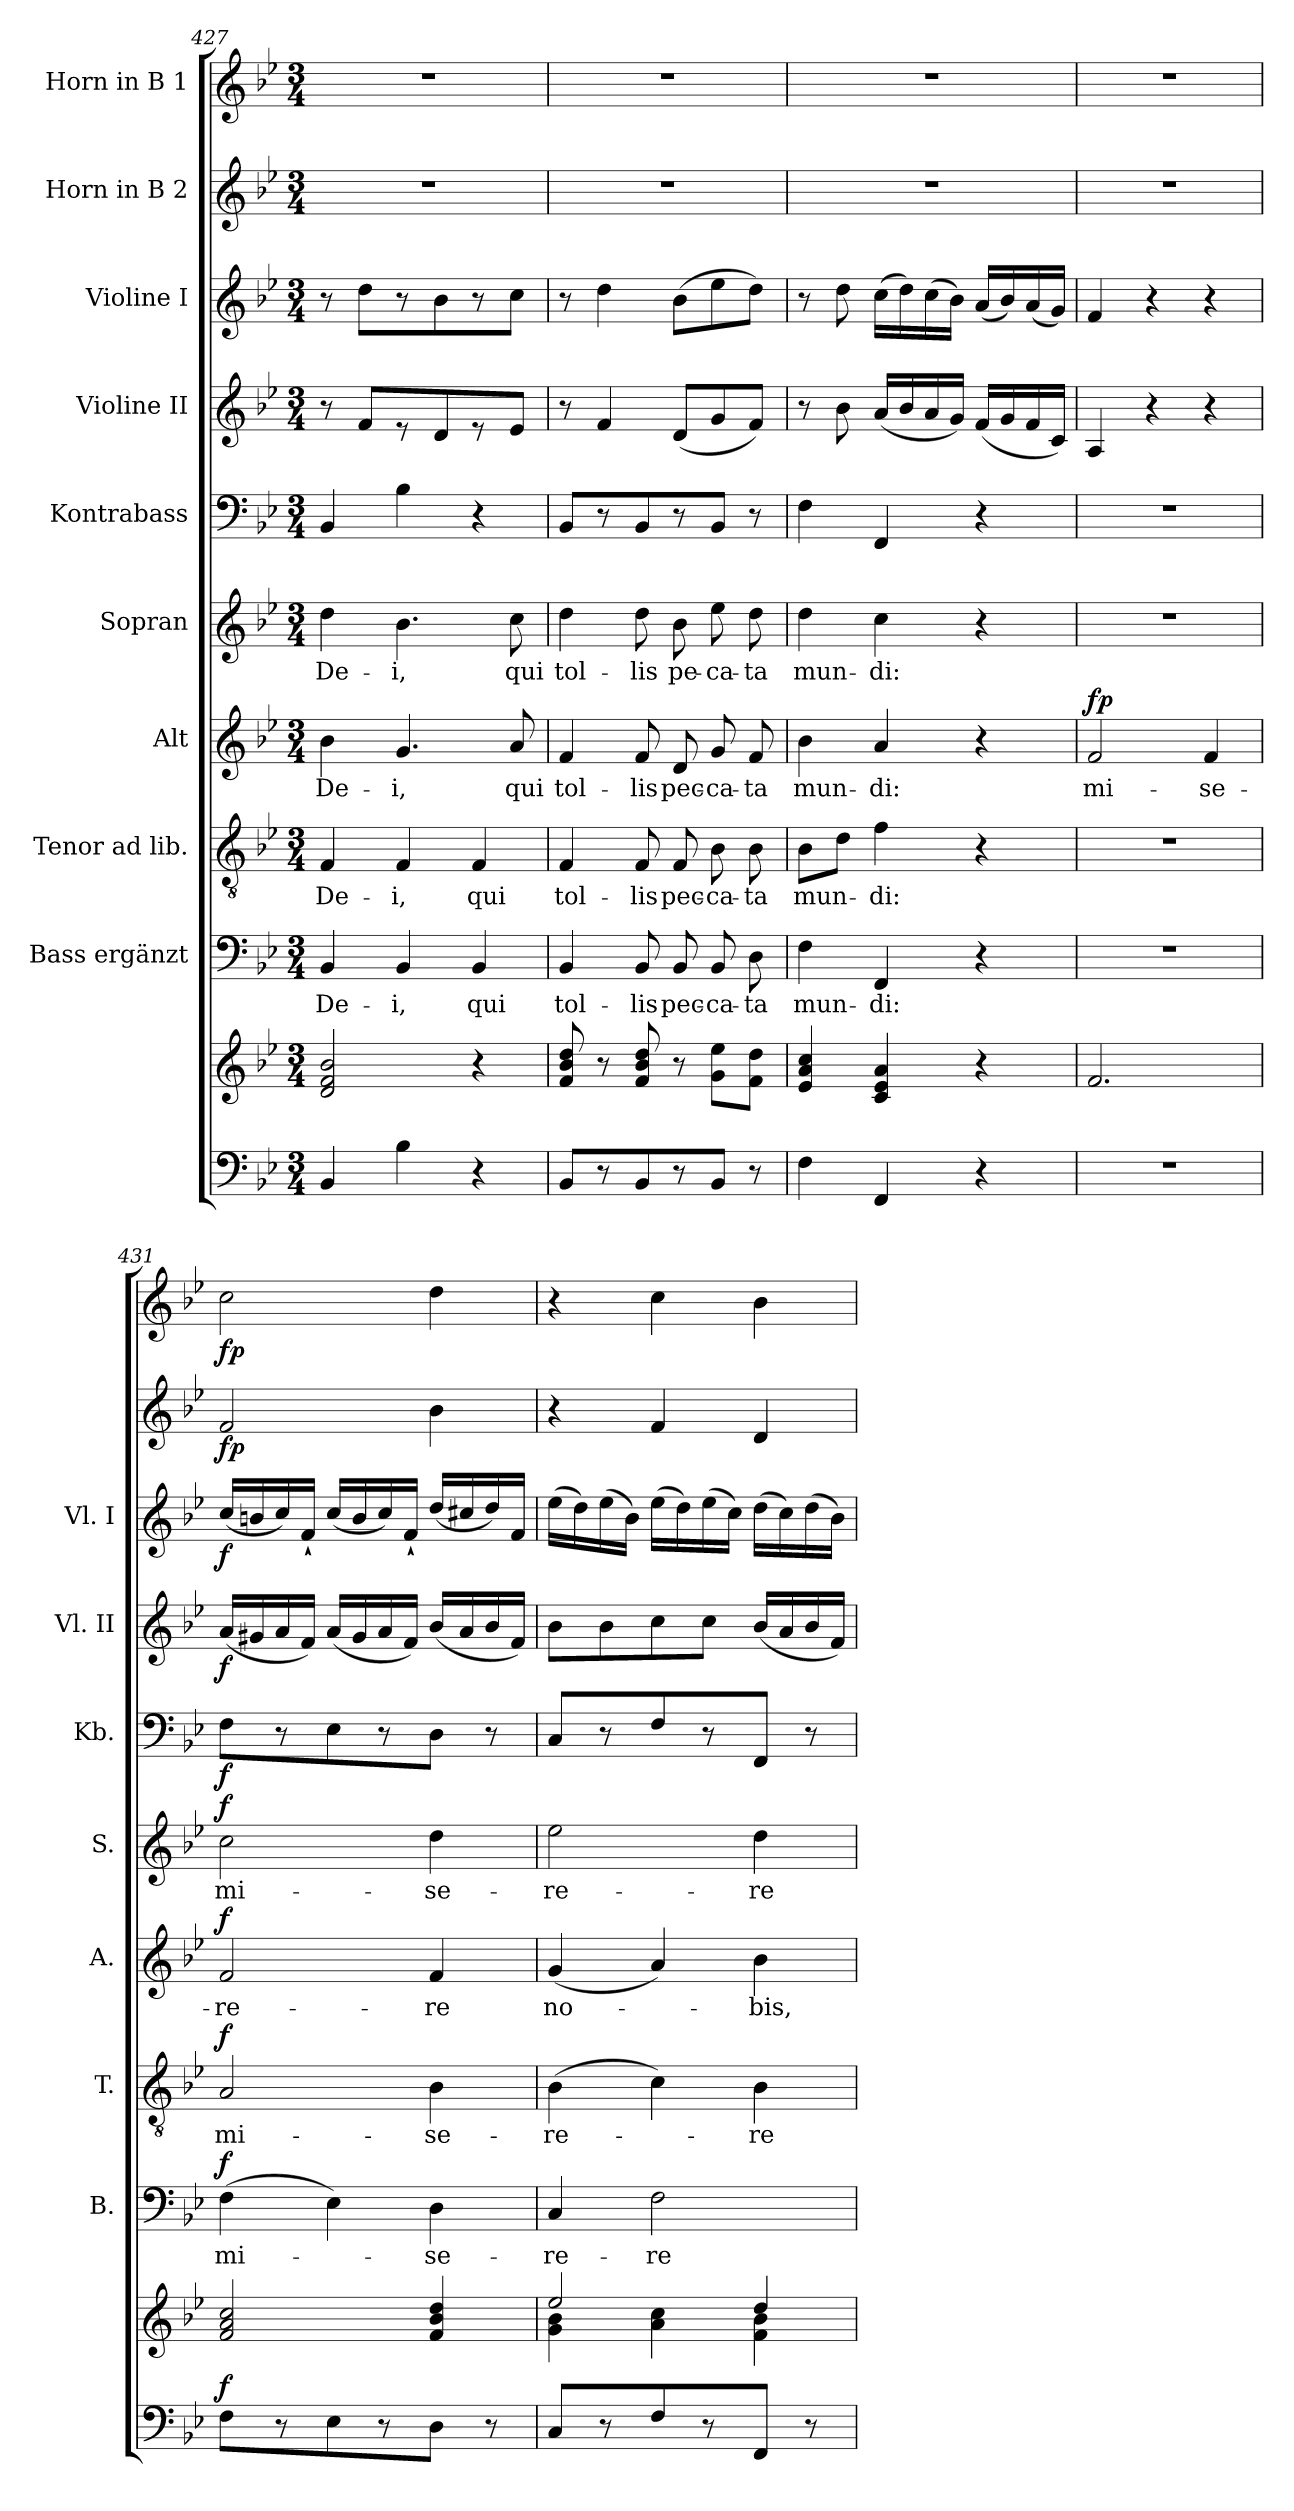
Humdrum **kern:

**kern	**kern	**dynam	**kern	**text	**dynam	**kern	**text	**dynam	**kern	**text	**dynam	**kern	**text	**dynam	**kern	**dynam	**kern	**dynam	**kern	**dynam	**kern	**dynam	**kern	**dynam
*part10	*part10	*part10	*part9	*part9	*part9	*part8	*part8	*part8	*part7	*part7	*part7	*part6	*part6	*part6	*part5	*part5	*part4	*part4	*part3	*part3	*part2	*part2	*part1	*part1
*staff11	*staff10	*staff10/11	*staff9	*staff9	*staff9	*staff8	*staff8	*staff8	*staff7	*staff7	*staff7	*staff6	*staff6	*staff6	*staff5	*staff5	*staff4	*staff4	*staff3	*staff3	*staff2	*staff2	*staff1	*staff1
*	*	*	*I"Bass ergänzt	*	*	*I"Tenor ad lib.	*	*	*I"Alt	*	*	*I"Sopran	*	*	*I"Kontrabass	*	*I"Violine II	*	*I"Violine I	*	*I"Horn in B 2	*	*I"Horn in B 1	*
*	*	*	*I'B.	*	*	*I'T.	*	*	*I'A.	*	*	*I'S.	*	*	*I'Kb.	*	*I'Vl. II	*	*I'Vl. I	*	*	*	*	*
*clefF4	*clefG2	*	*clefF4	*	*	*clefGv2	*	*	*clefG2	*	*	*clefG2	*	*	*clefF4	*	*clefG2	*	*clefG2	*	*clefG2	*	*clefG2	*
*	*	*	*	*	*	*	*	*	*	*	*	*	*	*	*ITrd7c12	*	*	*	*	*	*ITrd8c14	*	*ITrd8c14	*
*k[b-e-]	*k[b-e-]	*	*k[b-e-]	*	*	*k[b-e-]	*	*	*k[b-e-]	*	*	*k[b-e-]	*	*	*k[b-e-]	*	*k[b-e-]	*	*k[b-e-]	*	*k[b-e-]	*	*k[b-e-]	*
*B-:	*B-:	*	*B-:	*	*	*B-:	*	*	*B-:	*	*	*B-:	*	*	*B-:	*	*B-:	*	*B-:	*	*B-:	*	*B-:	*
*M3/4	*M3/4	*	*M3/4	*	*	*M3/4	*	*	*M3/4	*	*	*M3/4	*	*	*M3/4	*	*M3/4	*	*M3/4	*	*M3/4	*	*M3/4	*
=427	=427	=427	=427	=427	=427	=427	=427	=427	=427	=427	=427	=427	=427	=427	=427	=427	=427	=427	=427	=427	=427	=427	=427	=427
!	!	!	!	!LO:LY:b	!	!	!LO:LY:b	!	!	!LO:LY:b	!	!	!LO:LY:b	!	!	!	!	!	!	!	!	!	!	!
4BB-/	2d/ 2f/ 2b-/	.	4BB-/	De-	.	4F/	De-	.	4b-\	De-	.	4dd\	De-	.	4BBB-/	.	8r	.	8r	.	2.r	.	2.r	.
.	.	.	.	.	.	.	.	.	.	.	.	.	.	.	.	.	8f/L	.	8dd\L	.	.	.	.	.
!	!	!	!	!LO:LY:b	!	!	!LO:LY:b	!	!	!LO:LY:b	!	!	!LO:LY:b	!	!	!	!	!	!	!	!	!	!	!
4B-\	.	.	4BB-/	-i,	.	4F/	-i,	.	4.g/	-i,	.	4.b-\	-i,	.	4BB-\	.	8r	.	8r	.	.	.	.	.
.	.	.	.	.	.	.	.	.	.	.	.	.	.	.	.	.	8d/	.	8b-\	.	.	.	.	.
!	!	!	!	!LO:LY:b	!	!	!LO:LY:b	!	!	!	!	!	!	!	!	!	!	!	!	!	!	!	!	!
4r	4r	.	4BB-/	qui	.	4F/	qui	.	.	.	.	.	.	.	4r	.	8r	.	8r	.	.	.	.	.
!	!	!	!	!	!	!	!	!	!	!LO:LY:b	!	!	!LO:LY:b	!	!	!	!	!	!	!	!	!	!	!
.	.	.	.	.	.	.	.	.	8a/	qui	.	8cc\	qui	.	.	.	8e-/J	.	8cc\J	.	.	.	.	.
=428	=428	=428	=428	=428	=428	=428	=428	=428	=428	=428	=428	=428	=428	=428	=428	=428	=428	=428	=428	=428	=428	=428	=428	=428
!	!	!	!	!LO:LY:b	!	!	!LO:LY:b	!	!	!LO:LY:b	!	!	!LO:LY:b	!	!	!	!	!	!	!	!	!	!	!
8BB-/L	8f/ 8b-/ 8dd/	.	4BB-/	tol-	.	4F/	tol-	.	4f/	tol-	.	4dd\	tol-	.	8BBB-/L	.	8r	.	8r	.	2.r	.	2.r	.
8r	8r	.	.	.	.	.	.	.	.	.	.	.	.	.	8r	.	4f/	.	4dd\	.	.	.	.	.
!	!	!	!	!LO:LY:b	!	!	!LO:LY:b	!	!	!LO:LY:b	!	!	!LO:LY:b	!	!	!	!	!	!	!	!	!	!	!
8BB-/	8f/ 8b-/ 8dd/	.	8BB-/	-lis	.	8F/	-lis	.	8f/	-lis	.	8dd\	-lis	.	8BBB-/	.	.	.	.	.	.	.	.	.
!	!	!	!	!LO:LY:b	!	!	!LO:LY:b	!	!	!LO:LY:b	!	!	!LO:LY:b	!	!	!	!	!	!	!	!	!	!	!
8r	8r	.	8BB-/	pec-	.	8F/	pec-	.	8d/	pec-	.	8b-\	pe-	.	8r	.	(<8d/L	.	(>8b-\L	.	.	.	.	.
!	!	!	!	!LO:LY:b	!	!	!LO:LY:b	!	!	!LO:LY:b	!	!	!LO:LY:b	!	!	!	!	!	!	!	!	!	!	!
8BB-/J	8g\ 8ee-\L	.	8BB-/	-ca-	.	8B-\	-ca-	.	8g/	-ca-	.	8ee-\	-ca-	.	8BBB-/J	.	8g/	.	8ee-\	.	.	.	.	.
!	!	!	!	!LO:LY:b	!	!	!LO:LY:b	!	!	!LO:LY:b	!	!	!LO:LY:b	!	!	!	!	!	!	!	!	!	!	!
8r	8f\ 8dd\J	.	8D\	-ta	.	8B-\	-ta	.	8f/	-ta	.	8dd\	-ta	.	8r	.	8f/J)	.	8dd\J)	.	.	.	.	.
!!LO:PB:g=z
=429	=429	=429	=429	=429	=429	=429	=429	=429	=429	=429	=429	=429	=429	=429	=429	=429	=429	=429	=429	=429	=429	=429	=429	=429
!	!	!	!	!LO:LY:b	!	!	!LO:LY:b	!	!	!LO:LY:b	!	!	!LO:LY:b	!	!	!	!	!	!	!	!	!	!	!
4F\	4e-/ 4a/ 4cc/	.	4F\	mun-	.	8B-\L	mun-	.	4b-\	mun-	.	4dd\	mun-	.	4FF\	.	8r	.	8r	.	2.r	.	2.r	.
.	.	.	.	.	.	8d\J	.	.	.	.	.	.	.	.	.	.	8b-\	.	8dd\	.	.	.	.	.
!	!	!	!	!LO:LY:b	!	!	!LO:LY:b	!	!	!LO:LY:b	!	!	!LO:LY:b	!	!	!	!	!	!	!	!	!	!	!
4FF/	4c/ 4e-/ 4a/	.	4FF/	-di:	.	4f\	-di:	.	4a/	-di:	.	4cc\	-di:	.	4FFF/	.	(<16a/LL	.	(>16cc\LL	.	.	.	.	.
.	.	.	.	.	.	.	.	.	.	.	.	.	.	.	.	.	16b-/	.	16dd\)	.	.	.	.	.
.	.	.	.	.	.	.	.	.	.	.	.	.	.	.	.	.	16a/	.	(>16cc\	.	.	.	.	.
.	.	.	.	.	.	.	.	.	.	.	.	.	.	.	.	.	16g/JJ)	.	16b-\JJ)	.	.	.	.	.
4r	4r	.	4r	.	.	4r	.	.	4r	.	.	4r	.	.	4r	.	(<16f/LL	.	(<16a/LL	.	.	.	.	.
.	.	.	.	.	.	.	.	.	.	.	.	.	.	.	.	.	16g/	.	16b-/)	.	.	.	.	.
.	.	.	.	.	.	.	.	.	.	.	.	.	.	.	.	.	16f/	.	(<16a/	.	.	.	.	.
.	.	.	.	.	.	.	.	.	.	.	.	.	.	.	.	.	16c/JJ)	.	16g/JJ)	.	.	.	.	.
=430	=430	=430	=430	=430	=430	=430	=430	=430	=430	=430	=430	=430	=430	=430	=430	=430	=430	=430	=430	=430	=430	=430	=430	=430
!	!	!	!	!	!	!	!	!	!	!LO:LY:b	!LO:DY:a	!	!	!	!	!	!	!	!	!	!	!	!	!
2.r	2.f/	.	2.r	.	.	2.r	.	.	2f/	mi-	fp	2.r	.	.	2.r	.	4A/	.	4f/	.	2.r	.	2.r	.
.	.	.	.	.	.	.	.	.	.	.	.	.	.	.	.	.	4r	.	4r	.	.	.	.	.
!	!	!	!	!	!	!	!	!	!	!LO:LY:b	!	!	!	!	!	!	!	!	!	!	!	!	!	!
.	.	.	.	.	.	.	.	.	4f/	-se-	.	.	.	.	.	.	4r	.	4r	.	.	.	.	.
=431	=431	=431	=431	=431	=431	=431	=431	=431	=431	=431	=431	=431	=431	=431	=431	=431	=431	=431	=431	=431	=431	=431	=431	=431
!	!	!LO:DY:a=2	!	!LO:LY:b	!LO:DY:a	!	!LO:LY:b	!LO:DY:a	!	!LO:LY:b	!LO:DY:a	!	!LO:LY:b	!LO:DY:a	!	!LO:DY:b	!	!LO:DY:b	!	!LO:DY:b	!	!LO:DY:b	!	!LO:DY:b
8F\L	2f/ 2a/ 2cc/	f	(>4F\	mi-	f	2A/	mi-	f	2f/	-re-	f	2cc\	mi-	f	8FF\L	f	(<16a/LL	f	(<16cc/LL	f	2F/	fp	2c\	fp
.	.	.	.	.	.	.	.	.	.	.	.	.	.	.	.	.	16g#X/	.	16bn/	.	.	.	.	.
8r	.	.	.	.	.	.	.	.	.	.	.	.	.	.	8r	.	16a/	.	16cc/)	.	.	.	.	.
.	.	.	.	.	.	.	.	.	.	.	.	.	.	.	.	.	16f/JJ)	.	16f`</JJ	.	.	.	.	.
8E-\	.	.	4E-\)	.	.	.	.	.	.	.	.	.	.	.	8EE-\	.	(<16a/LL	.	(<16cc/LL	.	.	.	.	.
.	.	.	.	.	.	.	.	.	.	.	.	.	.	.	.	.	16g#/	.	16b/	.	.	.	.	.
8r	.	.	.	.	.	.	.	.	.	.	.	.	.	.	8r	.	16a/	.	16cc/)	.	.	.	.	.
.	.	.	.	.	.	.	.	.	.	.	.	.	.	.	.	.	16f/JJ)	.	16f`</JJ	.	.	.	.	.
!	!	!	!	!LO:LY:b	!	!	!LO:LY:b	!	!	!LO:LY:b	!	!	!LO:LY:b	!	!	!	!	!	!	!	!	!	!	!
8D\J	4f/ 4b-/ 4dd/	.	4D\	-se-	.	4B-\	-se-	.	4f/	-re	.	4dd\	-se-	.	8DD\J	.	(<16b-/LL	.	(<16dd/LL	.	4B-\	.	4d\	.
.	.	.	.	.	.	.	.	.	.	.	.	.	.	.	.	.	16a/	.	16cc#X/	.	.	.	.	.
8r	.	.	.	.	.	.	.	.	.	.	.	.	.	.	8r	.	16b-/	.	16dd/)	.	.	.	.	.
.	.	.	.	.	.	.	.	.	.	.	.	.	.	.	.	.	16f/JJ)	.	16f/JJ	.	.	.	.	.
=432	=432	=432	=432	=432	=432	=432	=432	=432	=432	=432	=432	=432	=432	=432	=432	=432	=432	=432	=432	=432	=432	=432	=432	=432
*	*^	*	*	*	*	*	*	*	*	*	*	*	*	*	*	*	*	*	*	*	*	*	*	*
!	!	!	!	!	!LO:LY:b	!	!	!LO:LY:b	!	!	!LO:LY:b	!	!	!LO:LY:b	!	!	!	!	!	!	!	!	!	!	!
8C/L	2ee-/	4g\ 4b-\	.	4C/	-re-	.	(>4B-\	-re-	.	(<4g/	no-	.	2ee-\	-re-	.	8CC/L	.	8b-\L	.	(>16ee-\LL	.	4r	.	4r	.
.	.	.	.	.	.	.	.	.	.	.	.	.	.	.	.	.	.	.	.	16dd\)	.	.	.	.	.
8r	.	.	.	.	.	.	.	.	.	.	.	.	.	.	.	8r	.	8b-\	.	(>16ee-\	.	.	.	.	.
.	.	.	.	.	.	.	.	.	.	.	.	.	.	.	.	.	.	.	.	16b-\JJ)	.	.	.	.	.
!	!	!	!	!	!LO:LY:b	!	!	!	!	!	!	!	!	!	!	!	!	!	!	!	!	!	!	!	!
8F/	.	4a\ 4cc\	.	2F\	-re	.	4c\)	.	.	4a/)	.	.	.	.	.	8FF/	.	8cc\	.	(>16ee-\LL	.	4F/	.	4c\	.
.	.	.	.	.	.	.	.	.	.	.	.	.	.	.	.	.	.	.	.	16dd\)	.	.	.	.	.
8r	.	.	.	.	.	.	.	.	.	.	.	.	.	.	.	8r	.	8cc\J	.	(>16ee-\	.	.	.	.	.
.	.	.	.	.	.	.	.	.	.	.	.	.	.	.	.	.	.	.	.	16cc\JJ)	.	.	.	.	.
!	!	!	!	!	!	!	!	!LO:LY:b	!	!	!LO:LY:b	!	!	!LO:LY:b	!	!	!	!	!	!	!	!	!	!	!
8FF/J	4dd/	4f\ 4b-\	.	.	.	.	4B-\	-re	.	4b-\	-bis,	.	4dd\	-re	.	8FFF/J	.	(<16b-/LL	.	(>16dd\LL	.	4D/	.	4B-\	.
.	.	.	.	.	.	.	.	.	.	.	.	.	.	.	.	.	.	16a/	.	16cc\)	.	.	.	.	.
8r	.	.	.	.	.	.	.	.	.	.	.	.	.	.	.	8r	.	16b-/	.	(>16dd\	.	.	.	.	.
.	.	.	.	.	.	.	.	.	.	.	.	.	.	.	.	.	.	16f/JJ)	.	16b-\JJ)	.	.	.	.	.
*	*v	*v	*	*	*	*	*	*	*	*	*	*	*	*	*	*	*	*	*	*	*	*	*	*	*
=	=	=	=	=	=	=	=	=	=	=	=	=	=	=	=	=	=	=	=	=	=	=	=	=
*-	*-	*-	*-	*-	*-	*-	*-	*-	*-	*-	*-	*-	*-	*-	*-	*-	*-	*-	*-	*-	*-	*-	*-	*-
